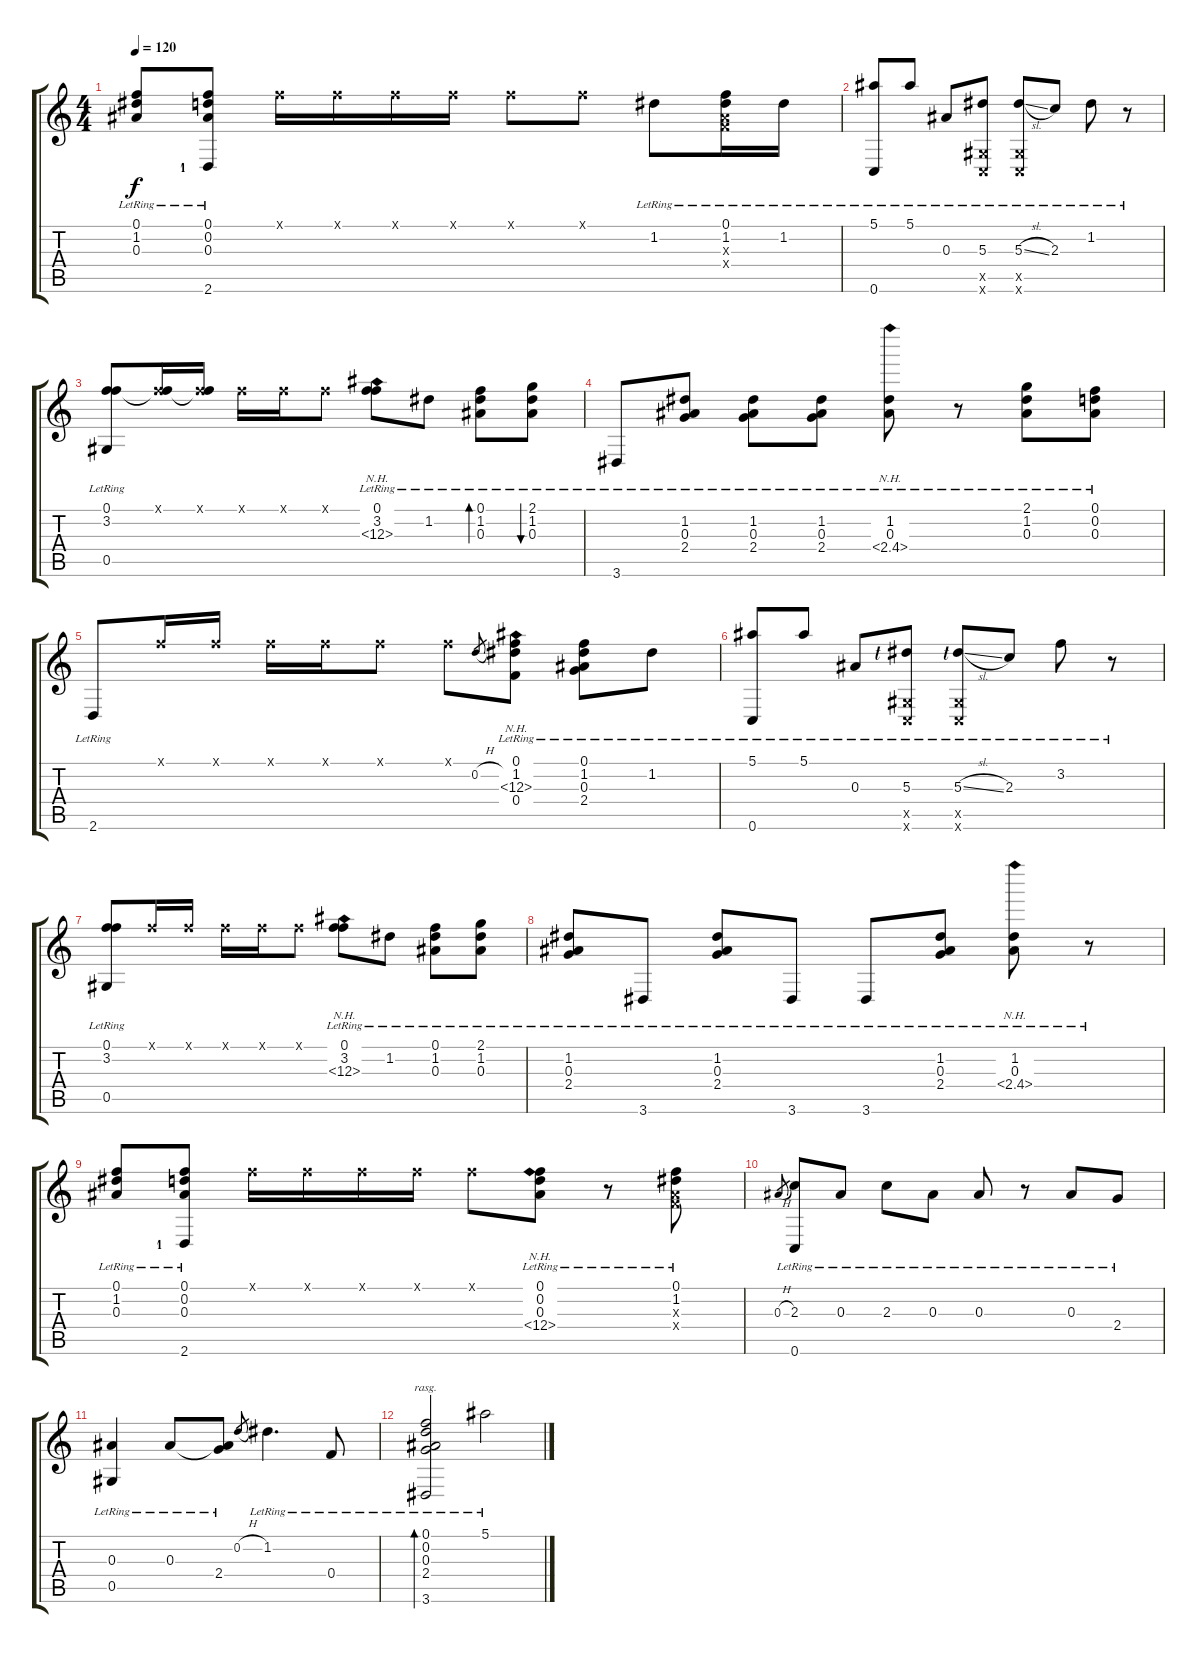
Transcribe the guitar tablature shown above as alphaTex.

\track "" {instrument acousticguitarsteel}
\staff {score tabs}
\tuning (F4 D4 Bb3 F3 Ab2 C2) {hide}
\ts (4 4)
\tempo 120
\clef g2
\ks c
(0.1{lr} 1.2{lr} 0.3{lr}).8{dy f} (0.1{lr} 0.2{lr} 0.3{lr} 2.6{lr lf 2}).8 0.1{x}.16 0.1{x}.16 0.1{x}.16 0.1{x}.16 0.1{x}.8 0.1{x}.8 1.2{lr}.8 (0.1{lr} 1.2{lr} 0.3{x} 0.4{x}).16 1.2{lr}.16 |
(5.1{lr} 0.6{lr}).8 5.1{lr}.8 0.3{lr}.8 (5.3{lr} 0.5{x} 0.6{x}).8 (5.3{sl lr} 0.5{x} 0.6{x}).8 2.3{lr}.8 1.2{lr}.8 r.8 |
(0.1{lr} 3.2{lr} 0.5{lr}).8 (0.1{x} 3.2{t}).16 (0.1{x} 3.2{t}).16 0.1{x}.16 0.1{x}.16 0.1{x}.8 (0.1{lr} 3.2{lr} 0.3{nh lr}).8 1.2{lr}.8 (0.1{lr} 1.2{lr} 0.3{lr}).8{bd 60} (2.1{lr} 1.2{lr} 0.3{lr}).8{bu 60} |
3.6{lr}.8 (1.2{lr} 0.3{lr} 2.4{lr}).8 (1.2{lr} 0.3{lr} 2.4{lr}).8 (1.2{lr} 0.3{lr} 2.4{lr}).8 (1.2{lr} 0.3{lr} 2.4{nh lr}).8 r.8 (2.1{lr} 1.2{lr} 0.3{lr}).8 (0.1{lr} 0.2{lr} 0.3{lr}).8 |
2.6{lr}.8 0.1{x}.16 0.1{x}.16 0.1{x}.16 0.1{x}.16 0.1{x}.8 0.1{x}.8 0.2{h}.8{gr} (0.1{lr} 1.2{lr} 0.3{nh lr} 0.4{lr}).8 (0.1{lr} 1.2{lr} 0.3{lr} 2.4{lr}).8 1.2{lr}.8 |
(5.1{lr} 0.6{lr}).8 5.1{lr}.8 0.3{lr}.8 (5.3{lr lf 1} 0.5{x} 0.6{x}).8 (5.3{sl lr lf 1} 0.5{x} 0.6{x}).8 2.3{lr}.8 3.2{lr}.8 r.8 |
(0.1{lr} 3.2{lr} 0.5{lr}).8 0.1{x}.16 0.1{x}.16 0.1{x}.16 0.1{x}.16 0.1{x}.8 (0.1{lr} 3.2{lr} 0.3{nh lr}).8 1.2{lr}.8 (0.1{lr} 1.2{lr} 0.3{lr}).8 (2.1{lr} 1.2{lr} 0.3{lr}).8 |
(1.2{lr} 0.3{lr} 2.4{lr}).8 3.6{lr}.8 (1.2{lr} 0.3{lr} 2.4{lr}).8 3.6{lr}.8 3.6{lr}.8 (1.2{lr} 0.3{lr} 2.4{lr}).8 (1.2{lr} 0.3{lr} 2.4{nh lr}).8 r.8 |
(0.1{lr} 1.2{lr} 0.3{lr}).8 (0.1{lr} 0.2{lr} 0.3{lr} 2.6{lr lf 2}).8 0.1{x}.16 0.1{x}.16 0.1{x}.16 0.1{x}.16 0.1{x}.8 (0.1{lr} 0.2{lr} 0.3{lr} 0.4{nh lr}).8 r.8 (0.1{lr} 1.2{lr} 0.3{x} 0.4{x}).8 |
0.3{h}.8{gr} (2.3{lr} 0.6{lr}).8 0.3{lr}.8 2.3{lr}.8 0.3{lr}.8 0.3{lr}.8 r.8 0.3{lr}.8 2.4{lr}.8 |
(0.3{lr} 0.5{lr}).4 0.3{lr}.8 (0.3{t} 2.4{lr}).8 0.2{h}.8{gr} 1.2{lr}.4{d} 0.4{lr}.8 |
(0.1{lr} 0.2{lr} 0.3{lr} 2.4{lr} 3.6{lr}).2{bd 480 rasg ii} 5.1{lr}.2
